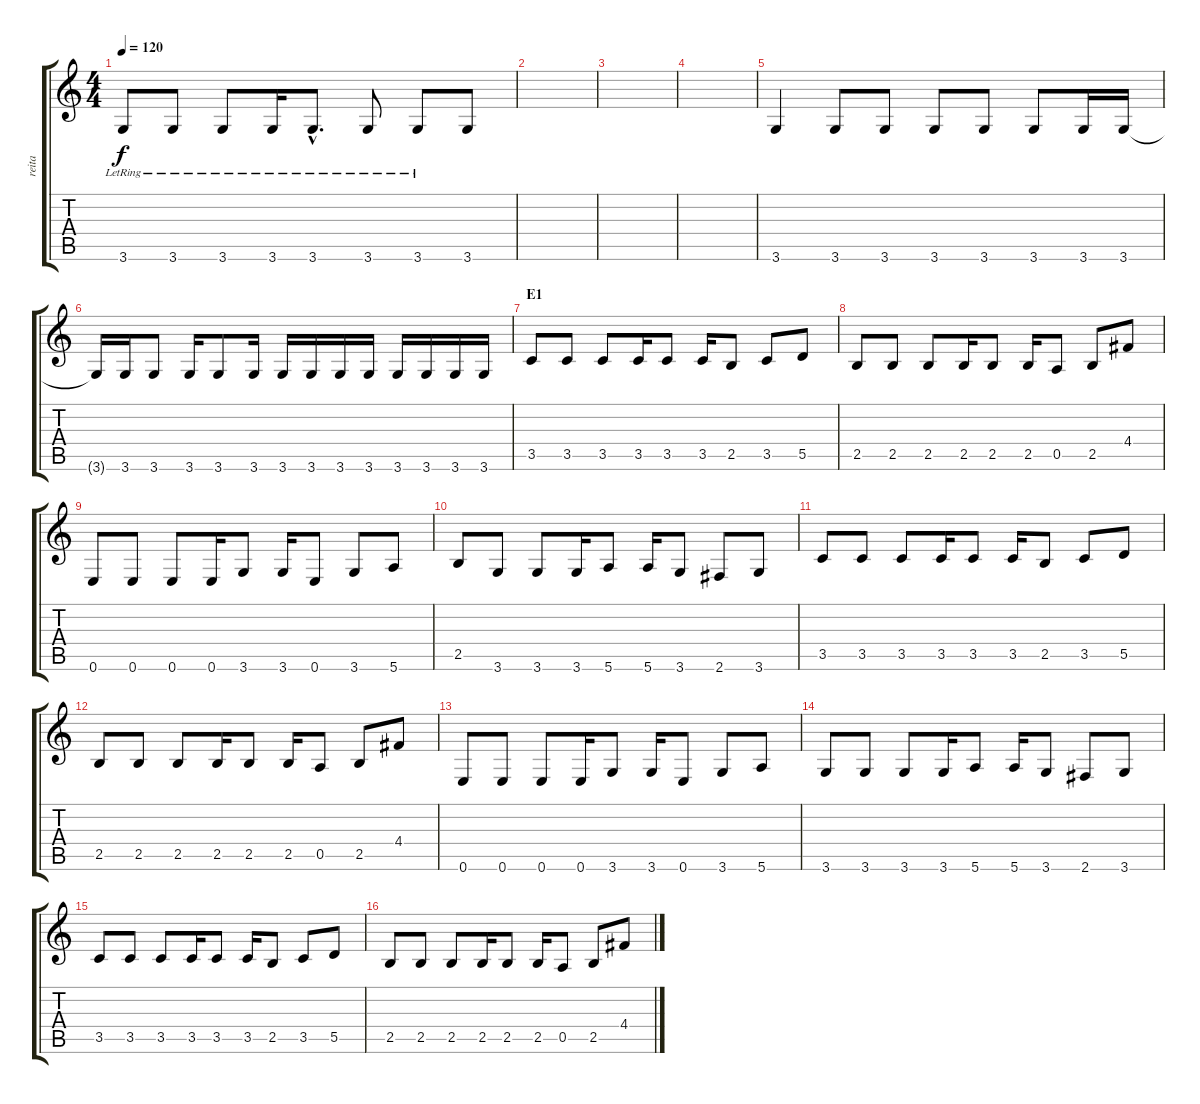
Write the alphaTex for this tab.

\track ("reita" "reita") {instrument electricbassfinger}
\staff {score tabs}
\tuning (E4 B3 G3 D3 A2 E2) {hide}
\ts (4 4)
\tempo 120
\clef g2
\ks c
3.6{lr}.8{dy f} 3.6{lr}.8 3.6{lr}.8 3.6{lr}.16 3.6{hac lr}.8{d} 3.6{lr}.8 3.6{lr}.8 3.6.8 |
|
|
|
3.6.4 3.6.8 3.6.8 3.6.8 3.6.8 3.6.8 3.6.16 3.6.16 |
3.6{t}.16 3.6.16 3.6.8 3.6.16 3.6.8 3.6.16 3.6.16 3.6.16 3.6.16 3.6.16 3.6.16 3.6.16 3.6.16 3.6.16 |
\section ("" "E1")
3.5.8 3.5.8 3.5.8 3.5.16 3.5.8 3.5.16 2.5.8 3.5.8 5.5.8 |
2.5.8 2.5.8 2.5.8 2.5.16 2.5.8 2.5.16 0.5.8 2.5.8 4.4.8 |
0.6.8 0.6.8 0.6.8 0.6.16 3.6.8 3.6.16 0.6.8 3.6.8 5.6.8 |
2.5.8 3.6.8 3.6.8 3.6.16 5.6.8 5.6.16 3.6.8 2.6.8 3.6.8 |
3.5.8 3.5.8 3.5.8 3.5.16 3.5.8 3.5.16 2.5.8 3.5.8 5.5.8 |
2.5.8 2.5.8 2.5.8 2.5.16 2.5.8 2.5.16 0.5.8 2.5.8 4.4.8 |
0.6.8 0.6.8 0.6.8 0.6.16 3.6.8 3.6.16 0.6.8 3.6.8 5.6.8 |
3.6.8 3.6.8 3.6.8 3.6.16 5.6.8 5.6.16 3.6.8 2.6.8 3.6.8 |
3.5.8 3.5.8 3.5.8 3.5.16 3.5.8 3.5.16 2.5.8 3.5.8 5.5.8 |
2.5.8 2.5.8 2.5.8 2.5.16 2.5.8 2.5.16 0.5.8 2.5.8 4.4.8
